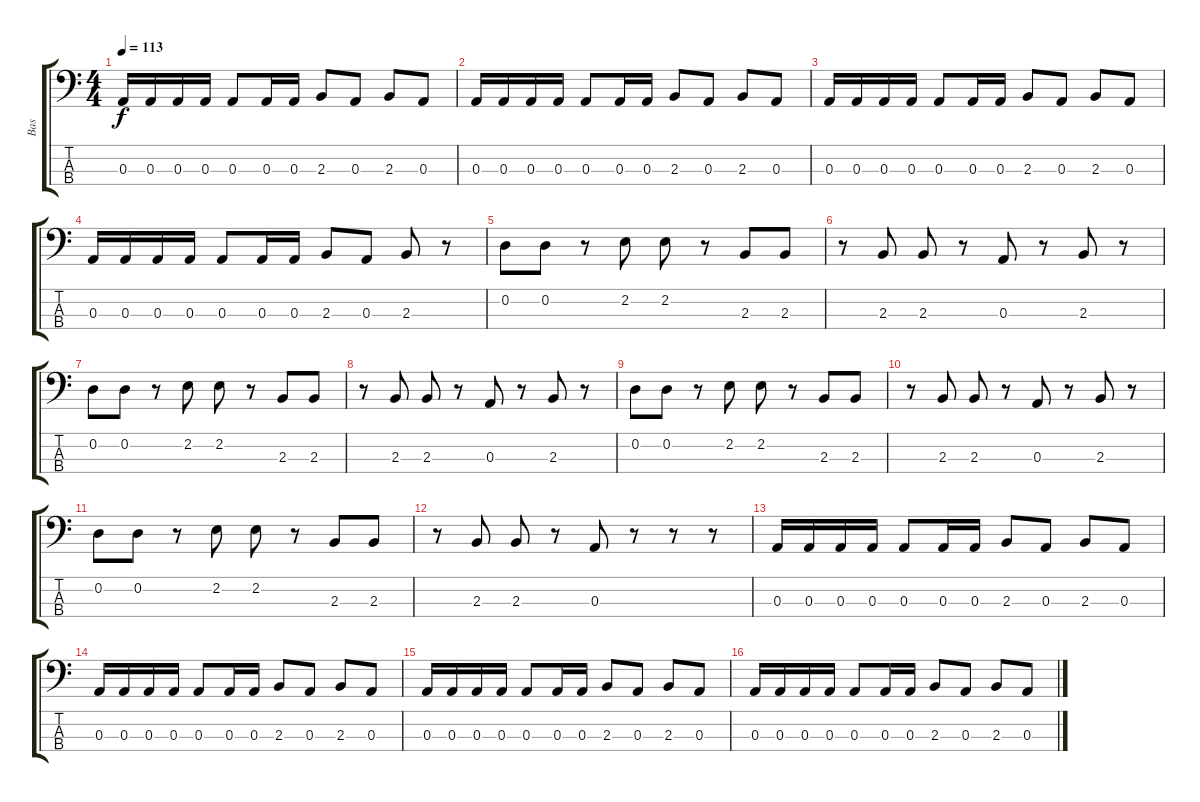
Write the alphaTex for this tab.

\track ("Bas" "Bas") {instrument electricbassfinger}
\staff {score tabs}
\tuning (G2 D2 A1 E1) {hide}
\ts (4 4)
\tempo 113
\clef f4
\ks c
0.3.16{dy f} 0.3.16 0.3.16 0.3.16 0.3.8 0.3.16 0.3.16 2.3.8 0.3.8 2.3.8 0.3.8 |
0.3.16 0.3.16 0.3.16 0.3.16 0.3.8 0.3.16 0.3.16 2.3.8 0.3.8 2.3.8 0.3.8 |
0.3.16 0.3.16 0.3.16 0.3.16 0.3.8 0.3.16 0.3.16 2.3.8 0.3.8 2.3.8 0.3.8 |
0.3.16 0.3.16 0.3.16 0.3.16 0.3.8 0.3.16 0.3.16 2.3.8 0.3.8 2.3.8 r.8 |
0.2.8 0.2.8 r.8 2.2.8 2.2.8 r.8 2.3.8 2.3.8 |
r.8 2.3.8 2.3.8 r.8 0.3.8 r.8 2.3.8 r.8 |
0.2.8 0.2.8 r.8 2.2.8 2.2.8 r.8 2.3.8 2.3.8 |
r.8 2.3.8 2.3.8 r.8 0.3.8 r.8 2.3.8 r.8 |
0.2.8 0.2.8 r.8 2.2.8 2.2.8 r.8 2.3.8 2.3.8 |
r.8 2.3.8 2.3.8 r.8 0.3.8 r.8 2.3.8 r.8 |
0.2.8 0.2.8 r.8 2.2.8 2.2.8 r.8 2.3.8 2.3.8 |
r.8 2.3.8 2.3.8 r.8 0.3.8 r.8 r.8 r.8 |
0.3.16 0.3.16 0.3.16 0.3.16 0.3.8 0.3.16 0.3.16 2.3.8 0.3.8 2.3.8 0.3.8 |
0.3.16 0.3.16 0.3.16 0.3.16 0.3.8 0.3.16 0.3.16 2.3.8 0.3.8 2.3.8 0.3.8 |
0.3.16 0.3.16 0.3.16 0.3.16 0.3.8 0.3.16 0.3.16 2.3.8 0.3.8 2.3.8 0.3.8 |
0.3.16 0.3.16 0.3.16 0.3.16 0.3.8 0.3.16 0.3.16 2.3.8 0.3.8 2.3.8 0.3.8
